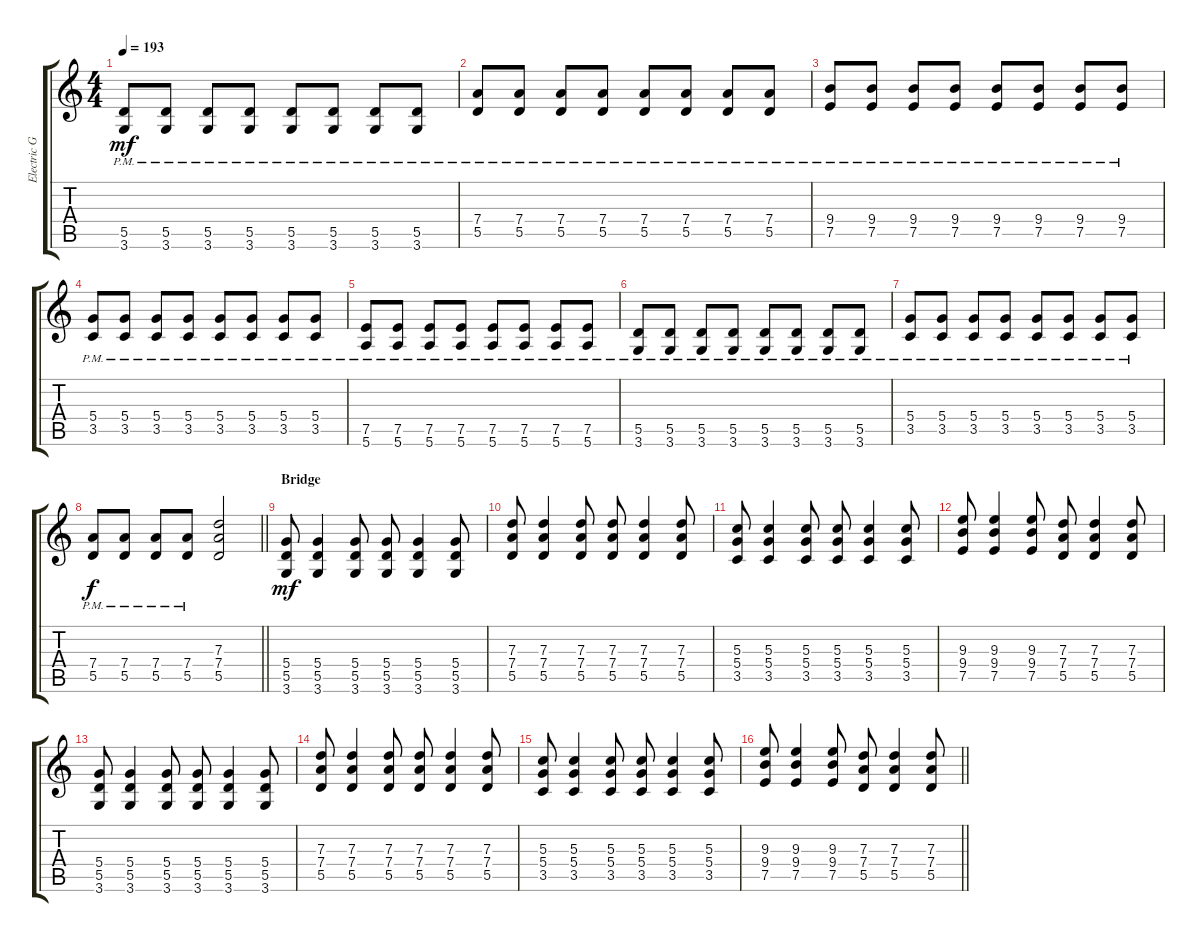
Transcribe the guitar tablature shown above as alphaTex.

\track ("Electric Guitar" "Electric G") {instrument distortionguitar}
\staff {score tabs}
\tuning (E4 B3 G3 D3 A2 E2) {hide}
\ts (4 4)
\tempo 193
\clef g2
\ks c
(5.5{pm} 3.6{pm}).8{dy mf} (5.5{pm} 3.6{pm}).8 (5.5{pm} 3.6{pm}).8 (5.5{pm} 3.6{pm}).8 (5.5{pm} 3.6{pm}).8 (5.5{pm} 3.6{pm}).8 (5.5{pm} 3.6{pm}).8 (5.5{pm} 3.6{pm}).8 |
(7.4{pm} 5.5{pm}).8 (7.4{pm} 5.5{pm}).8 (7.4{pm} 5.5{pm}).8 (7.4{pm} 5.5{pm}).8 (7.4{pm} 5.5{pm}).8 (7.4{pm} 5.5{pm}).8 (7.4{pm} 5.5{pm}).8 (7.4{pm} 5.5{pm}).8 |
(9.4{pm} 7.5{pm}).8 (9.4{pm} 7.5{pm}).8 (9.4{pm} 7.5{pm}).8 (9.4{pm} 7.5{pm}).8 (9.4{pm} 7.5{pm}).8 (9.4{pm} 7.5{pm}).8 (9.4{pm} 7.5{pm}).8 (9.4{pm} 7.5{pm}).8 |
(5.4{pm} 3.5{pm}).8 (5.4{pm} 3.5{pm}).8 (5.4{pm} 3.5{pm}).8 (5.4{pm} 3.5{pm}).8 (5.4{pm} 3.5{pm}).8 (5.4{pm} 3.5{pm}).8 (5.4{pm} 3.5{pm}).8 (5.4{pm} 3.5{pm}).8 |
(7.5{pm} 5.6{pm}).8 (7.5{pm} 5.6{pm}).8 (7.5{pm} 5.6{pm}).8 (7.5{pm} 5.6{pm}).8 (7.5{pm} 5.6{pm}).8 (7.5{pm} 5.6{pm}).8 (7.5{pm} 5.6{pm}).8 (7.5{pm} 5.6{pm}).8 |
(5.5{pm} 3.6{pm}).8 (5.5{pm} 3.6{pm}).8 (5.5{pm} 3.6{pm}).8 (5.5{pm} 3.6{pm}).8 (5.5{pm} 3.6{pm}).8 (5.5{pm} 3.6{pm}).8 (5.5{pm} 3.6{pm}).8 (5.5{pm} 3.6{pm}).8 |
(5.4{pm} 3.5{pm}).8 (5.4{pm} 3.5{pm}).8 (5.4{pm} 3.5{pm}).8 (5.4{pm} 3.5{pm}).8 (5.4{pm} 3.5{pm}).8 (5.4{pm} 3.5{pm}).8 (5.4{pm} 3.5{pm}).8 (5.4{pm} 3.5{pm}).8 |
\barLineRight lightlight
(7.4{pm} 5.5{pm}).8{dy f} (7.4{pm} 5.5{pm}).8 (7.4{pm} 5.5{pm}).8 (7.4{pm} 5.5{pm}).8 (7.3 7.4 5.5).2 |
\section ("" "Bridge")
(5.4 5.5 3.6).8{dy mf} (5.4 5.5 3.6).4 (5.4 5.5 3.6).8 (5.4 5.5 3.6).8 (5.4 5.5 3.6).4 (5.4 5.5 3.6).8 |
(7.3 7.4 5.5).8 (7.3 7.4 5.5).4 (7.3 7.4 5.5).8 (7.3 7.4 5.5).8 (7.3 7.4 5.5).4 (7.3 7.4 5.5).8 |
(5.3 5.4 3.5).8 (5.3 5.4 3.5).4 (5.3 5.4 3.5).8 (5.3 5.4 3.5).8 (5.3 5.4 3.5).4 (5.3 5.4 3.5).8 |
(9.3 9.4 7.5).8 (9.3 9.4 7.5).4 (9.3 9.4 7.5).8 (7.3 7.4 5.5).8 (7.3 7.4 5.5).4 (7.3 7.4 5.5).8 |
(5.4 5.5 3.6).8 (5.4 5.5 3.6).4 (5.4 5.5 3.6).8 (5.4 5.5 3.6).8 (5.4 5.5 3.6).4 (5.4 5.5 3.6).8 |
(7.3 7.4 5.5).8 (7.3 7.4 5.5).4 (7.3 7.4 5.5).8 (7.3 7.4 5.5).8 (7.3 7.4 5.5).4 (7.3 7.4 5.5).8 |
(5.3 5.4 3.5).8 (5.3 5.4 3.5).4 (5.3 5.4 3.5).8 (5.3 5.4 3.5).8 (5.3 5.4 3.5).4 (5.3 5.4 3.5).8 |
\barLineRight lightlight
(9.3 9.4 7.5).8 (9.3 9.4 7.5).4 (9.3 9.4 7.5).8 (7.3 7.4 5.5).8 (7.3 7.4 5.5).4 (7.3 7.4 5.5).8
